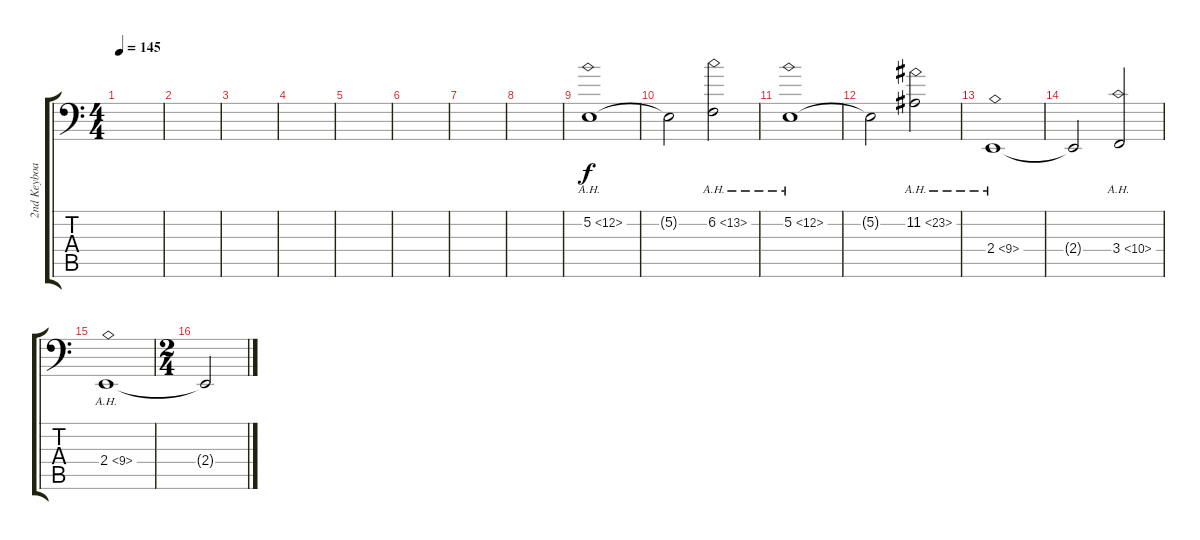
\track ("2nd Keyboard Synth" "2nd Keyboa") {instrument choiraahs}
\staff {score tabs}
\tuning (E3 B2 G2 D2 A1 E1) {hide}
\ts (4 4)
\tempo 145
\clef f4
\ks c
|
|
|
|
|
|
|
|
5.2{ah 7}.1{dy f instrument stringensemble1} |
5.2{t}.2{instrument stringensemble1} 6.2{ah 7}.2 |
5.2{ah 7}.1{instrument stringensemble1} |
5.2{t}.2{instrument stringensemble1} 11.2{ah 12}.2 |
2.4{ah 7}.1{instrument stringensemble1} |
2.4{t}.2{instrument stringensemble1} 3.4{ah 7}.2 |
2.4{ah 7}.1{instrument stringensemble1} |
\ts (2 4)
2.4{t}.2
